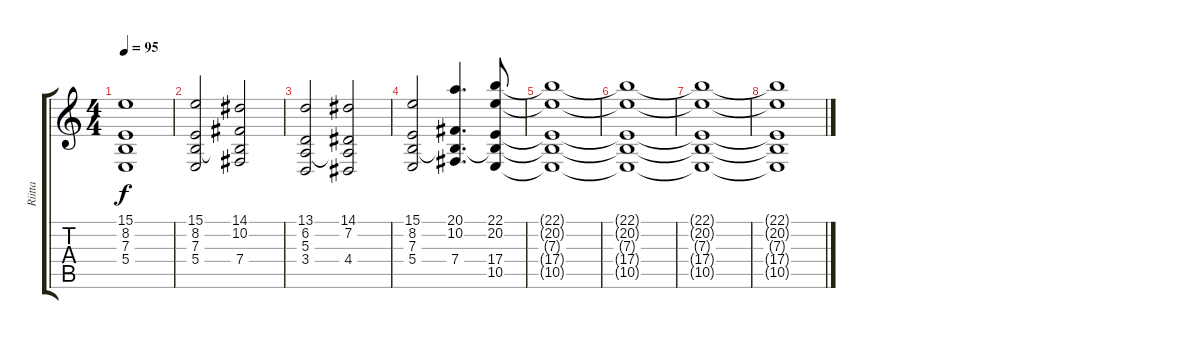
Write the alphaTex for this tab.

\track ("Riitta" "Riitta") {instrument synthstrings1}
\staff {score tabs}
\tuning (Db4 Ab3 E3 B2 Gb2 B1) {hide}
\ts (4 4)
\tempo 95
\clef g2
\ks c
(15.1{t} 8.2{t} 7.3{t} 5.4{t}).1{dy f} |
(15.1 8.2 7.3 5.4).2 (14.1 10.2 7.3{t} 7.4).2 |
(13.1 6.2 5.3 3.4).2 (14.1 7.2 5.3{t} 4.4).2 |
(15.1 8.2 7.3 5.4).2 (20.1 10.2 7.3{t} 7.4).4{d} (22.1 20.2 7.3{t} 17.4 10.5).8 |
(22.1{t} 20.2{t} 7.3{t} 17.4{t} 10.5{t}).1 |
(22.1{t} 20.2{t} 7.3{t} 17.4{t} 10.5{t}).1 |
(22.1{t} 20.2{t} 7.3{t} 17.4{t} 10.5{t}).1 |
(22.1{t} 20.2{t} 7.3{t} 17.4{t} 10.5{t}).1
